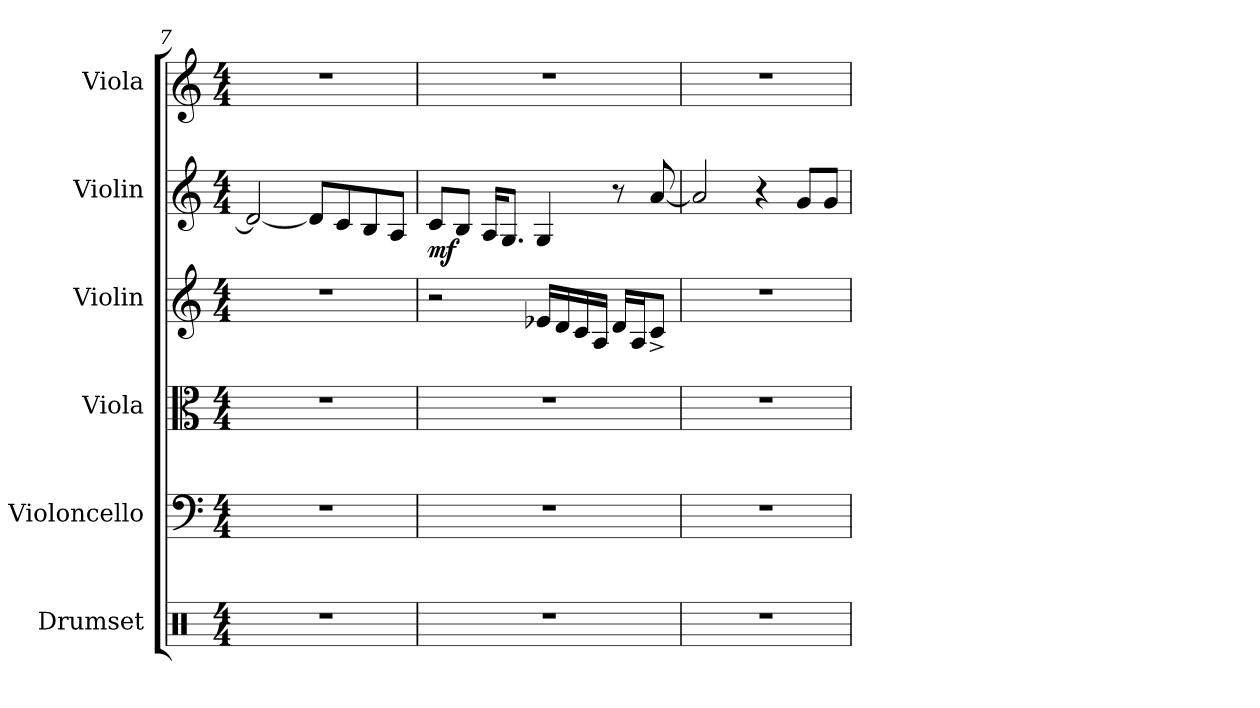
**kern	**kern	**kern	**kern	**kern	**dynam	**kern
*part6	*part5	*part4	*part3	*part2	*part2	*part1
*staff6	*staff5	*staff4	*staff3	*staff2	*staff2	*staff1
*I"Drumset	*I"Violoncello	*I"Viola	*I"Violin	*I"Violin	*	*I"Viola
*I'Drs.	*I'Vc.	*I'Vla.	*I'Vln.	*I'Vln.	*	*I'Vla.
*clefX	*clefF4	*clefC3	*clefG2	*clefG2	*	*clefG2
*k[]	*k[]	*k[]	*k[]	*k[]	*	*k[]
*M4/4	*M4/4	*M4/4	*M4/4	*M4/4	*	*M4/4
=7	=7	=7	=7	=7	=7	=7
1r	1r	1r	1r	2d/_	.	1r
.	.	.	.	8d/L]	.	.
.	.	.	.	8c/	.	.
.	.	.	.	8B/	.	.
.	.	.	.	8A/J	.	.
!!LO:LB:g=z
=8	=8	=8	=8	=8	=8	=8
!	!	!	!	!	!LO:DY:b	!
1r	1r	1r	2r	8c/L	mf	1r
.	.	.	.	8B/J	.	.
.	.	.	.	16A/KL	.	.
.	.	.	.	8.G/J	.	.
.	.	.	16e-X/LL	4G/	.	.
.	.	.	16d/	.	.	.
.	.	.	16c/	.	.	.
.	.	.	16A/JJ	.	.	.
.	.	.	16d/LL	8r	.	.
.	.	.	16A/J	.	.	.
.	.	.	8c^/J	[8a/	.	.
=9	=9	=9	=9	=9	=9	=9
1r	1r	1r	1r	2a/]	.	1r
.	.	.	.	4r	.	.
.	.	.	.	8g/L	.	.
.	.	.	.	8g/J	.	.
=	=	=	=	=	=	=
*-	*-	*-	*-	*-	*-	*-
